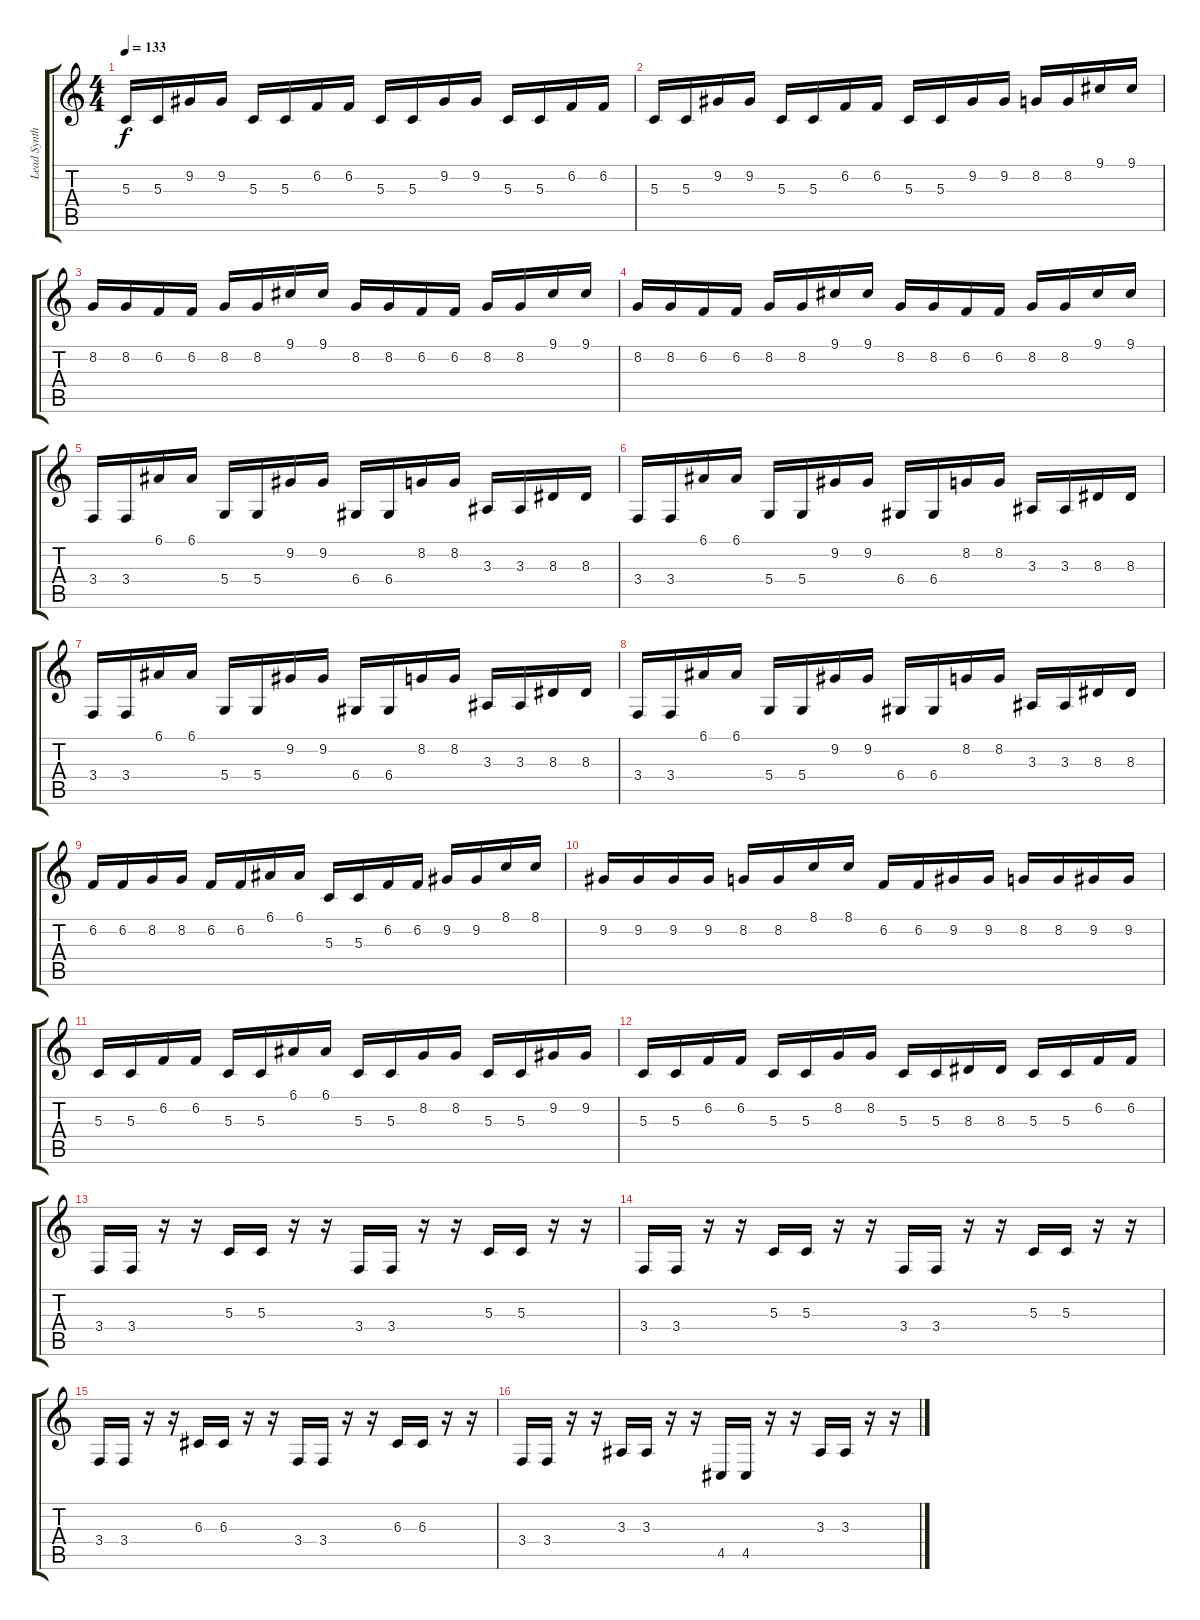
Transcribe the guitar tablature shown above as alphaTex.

\track ("Lead Synth" "Lead Synth") {instrument lead2sawtooth}
\staff {score tabs}
\tuning (E4 B3 G3 D3 A2 E2) {hide}
\ts (4 4)
\tempo 133
\clef g2
\ks c
5.3.16{dy f} 5.3.16 9.2.16 9.2.16 5.3.16 5.3.16 6.2.16 6.2.16 5.3.16 5.3.16 9.2.16 9.2.16 5.3.16 5.3.16 6.2.16 6.2.16 |
5.3.16 5.3.16 9.2.16 9.2.16 5.3.16 5.3.16 6.2.16 6.2.16 5.3.16 5.3.16 9.2.16 9.2.16 8.2.16 8.2.16 9.1.16 9.1.16 |
8.2.16 8.2.16 6.2.16 6.2.16 8.2.16 8.2.16 9.1.16 9.1.16 8.2.16 8.2.16 6.2.16 6.2.16 8.2.16 8.2.16 9.1.16 9.1.16 |
8.2.16 8.2.16 6.2.16 6.2.16 8.2.16 8.2.16 9.1.16 9.1.16 8.2.16 8.2.16 6.2.16 6.2.16 8.2.16 8.2.16 9.1.16 9.1.16 |
3.4.16 3.4.16 6.1.16 6.1.16 5.4.16 5.4.16 9.2.16 9.2.16 6.4.16 6.4.16 8.2.16 8.2.16 3.3.16 3.3.16 8.3.16 8.3.16 |
3.4.16 3.4.16 6.1.16 6.1.16 5.4.16 5.4.16 9.2.16 9.2.16 6.4.16 6.4.16 8.2.16 8.2.16 3.3.16 3.3.16 8.3.16 8.3.16 |
3.4.16 3.4.16 6.1.16 6.1.16 5.4.16 5.4.16 9.2.16 9.2.16 6.4.16 6.4.16 8.2.16 8.2.16 3.3.16 3.3.16 8.3.16 8.3.16 |
3.4.16 3.4.16 6.1.16 6.1.16 5.4.16 5.4.16 9.2.16 9.2.16 6.4.16 6.4.16 8.2.16 8.2.16 3.3.16 3.3.16 8.3.16 8.3.16 |
6.2.16 6.2.16 8.2.16 8.2.16 6.2.16 6.2.16 6.1.16 6.1.16 5.3.16 5.3.16 6.2.16 6.2.16 9.2.16 9.2.16 8.1.16 8.1.16 |
9.2.16 9.2.16 9.2.16 9.2.16 8.2.16 8.2.16 8.1.16 8.1.16 6.2.16 6.2.16 9.2.16 9.2.16 8.2.16 8.2.16 9.2.16 9.2.16 |
5.3.16 5.3.16 6.2.16 6.2.16 5.3.16 5.3.16 6.1.16 6.1.16 5.3.16 5.3.16 8.2.16 8.2.16 5.3.16 5.3.16 9.2.16 9.2.16 |
5.3.16 5.3.16 6.2.16 6.2.16 5.3.16 5.3.16 8.2.16 8.2.16 5.3.16 5.3.16 8.3.16 8.3.16 5.3.16 5.3.16 6.2.16 6.2.16 |
3.4.16 3.4.16 r.16 r.16 5.3.16 5.3.16 r.16 r.16 3.4.16 3.4.16 r.16 r.16 5.3.16 5.3.16 r.16 r.16 |
3.4.16 3.4.16 r.16 r.16 5.3.16 5.3.16 r.16 r.16 3.4.16 3.4.16 r.16 r.16 5.3.16 5.3.16 r.16 r.16 |
3.4.16 3.4.16 r.16 r.16 6.3.16 6.3.16 r.16 r.16 3.4.16 3.4.16 r.16 r.16 6.3.16 6.3.16 r.16 r.16 |
3.4.16 3.4.16 r.16 r.16 3.3.16 3.3.16 r.16 r.16 4.5.16 4.5.16 r.16 r.16 3.3.16 3.3.16 r.16 r.16
